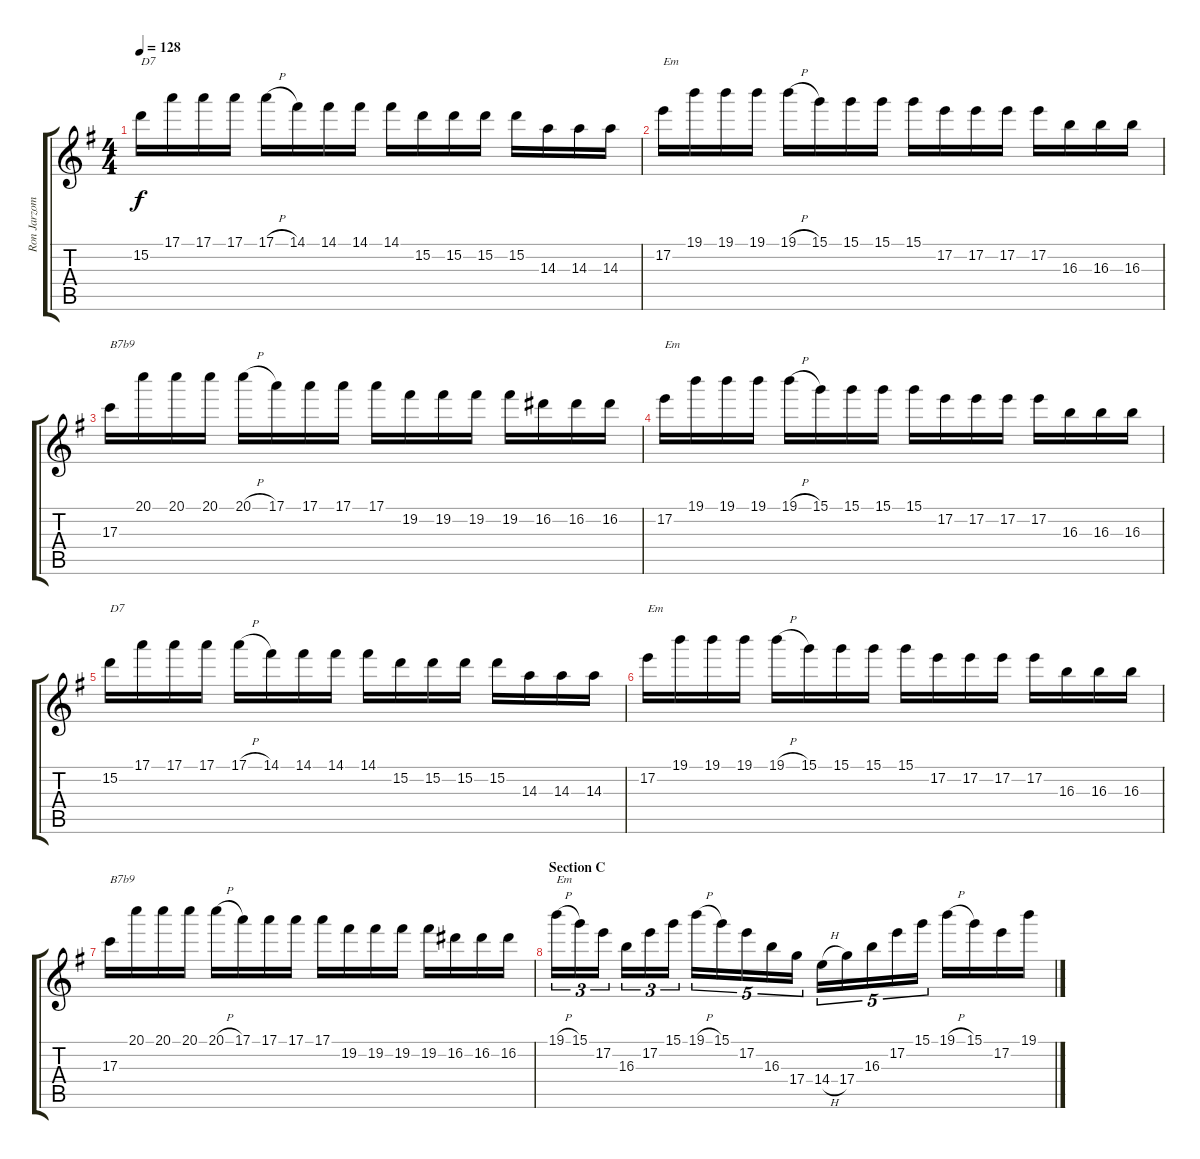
\track ("Ron Jarzombek (Left Channel)" "Ron Jarzom") {instrument distortionguitar}
\staff {score tabs}
\tuning (E4 B3 G3 D3 A2 E2) {hide}
\ts (4 4)
\tempo 128
\clef g2
\ks eminor
15.2.16{txt "D7" dy f} 17.1.16 17.1.16 17.1.16 17.1{h}.16 14.1.16 14.1.16 14.1.16 14.1.16 15.2.16 15.2.16 15.2.16 15.2.16 14.3.16 14.3.16 14.3.16 |
17.2.16{txt "Em"} 19.1.16 19.1.16 19.1.16 19.1{h}.16 15.1.16 15.1.16 15.1.16 15.1.16 17.2.16 17.2.16 17.2.16 17.2.16 16.3.16 16.3.16 16.3.16 |
17.3.16{txt "B7b9"} 20.1.16 20.1.16 20.1.16 20.1{h}.16 17.1.16 17.1.16 17.1.16 17.1.16 19.2.16 19.2.16 19.2.16 19.2.16 16.2.16 16.2.16 16.2.16 |
17.2.16{txt "Em"} 19.1.16 19.1.16 19.1.16 19.1{h}.16 15.1.16 15.1.16 15.1.16 15.1.16 17.2.16 17.2.16 17.2.16 17.2.16 16.3.16 16.3.16 16.3.16 |
15.2.16{txt "D7"} 17.1.16 17.1.16 17.1.16 17.1{h}.16 14.1.16 14.1.16 14.1.16 14.1.16 15.2.16 15.2.16 15.2.16 15.2.16 14.3.16 14.3.16 14.3.16 |
17.2.16{txt "Em"} 19.1.16 19.1.16 19.1.16 19.1{h}.16 15.1.16 15.1.16 15.1.16 15.1.16 17.2.16 17.2.16 17.2.16 17.2.16 16.3.16 16.3.16 16.3.16 |
17.3.16{txt "B7b9"} 20.1.16 20.1.16 20.1.16 20.1{h}.16 17.1.16 17.1.16 17.1.16 17.1.16 19.2.16 19.2.16 19.2.16 19.2.16 16.2.16 16.2.16 16.2.16 |
\section ("" "Section C")
19.1{h}.16{tu (3 2) txt "Em"} 15.1.16{tu (3 2)} 17.2.16{tu (3 2)} 16.3.16{tu (3 2)} 17.2.16{tu (3 2)} 15.1.16{tu (3 2)} 19.1{h}.16{tu (5 4)} 15.1.16{tu (5 4)} 17.2.16{tu (5 4)} 16.3.16{tu (5 4)} 17.4.16{tu (5 4)} 14.4{h}.16{tu (5 4)} 17.4.16{tu (5 4)} 16.3.16{tu (5 4)} 17.2.16{tu (5 4)} 15.1.16{tu (5 4)} 19.1{h}.16 15.1.16 17.2.16 19.1.16
